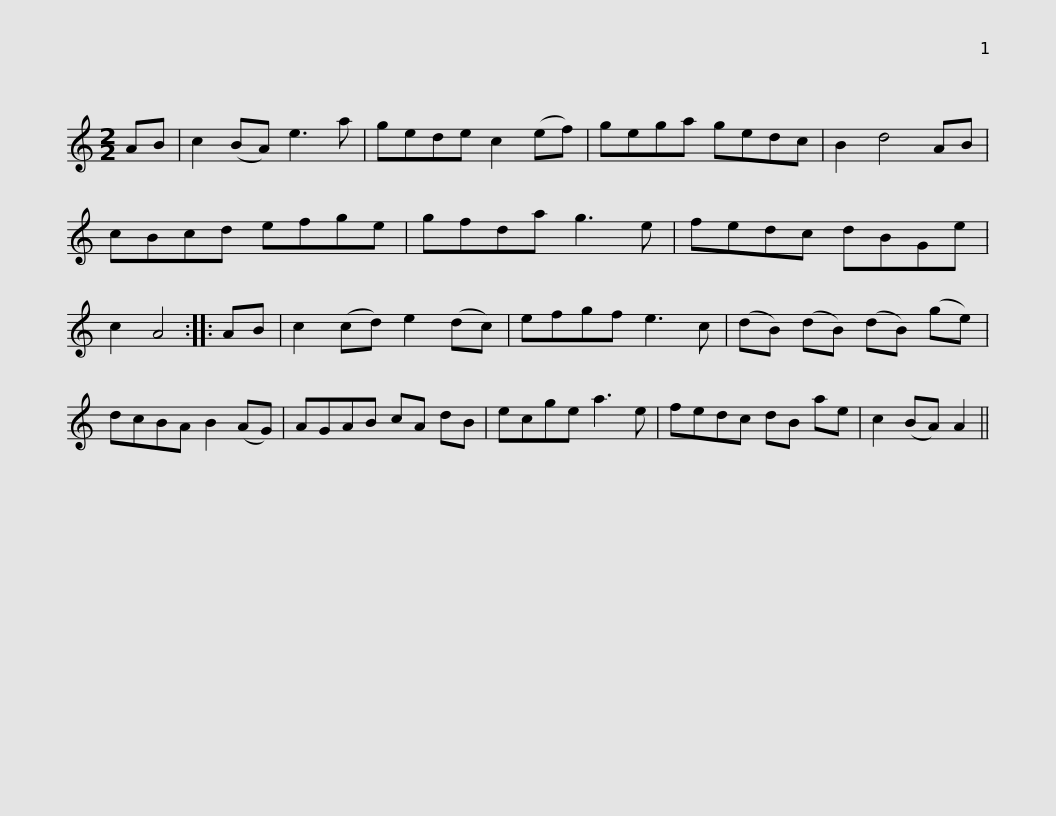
X:1
L:1/8
M:2/2
I:linebreak $
K:C
V:1 treble
V:1
 AB | c2 (BA) e3 a | gede c2 (ef) | gega gedc | B2 d4 AB | %5
 cBcd efge | gfda g3 e |$ fedc dBGe | c2 A4 :: AB | %10
 c2 (cd) e2 (dc) | efgf e3 c | (dB) (dB) (dB) (ge) | dcBA B2 (AG) |$ AGAB cA dB | %15
 ecge a3 e | fedc dB ae | c2 (BA) A2 || %18
